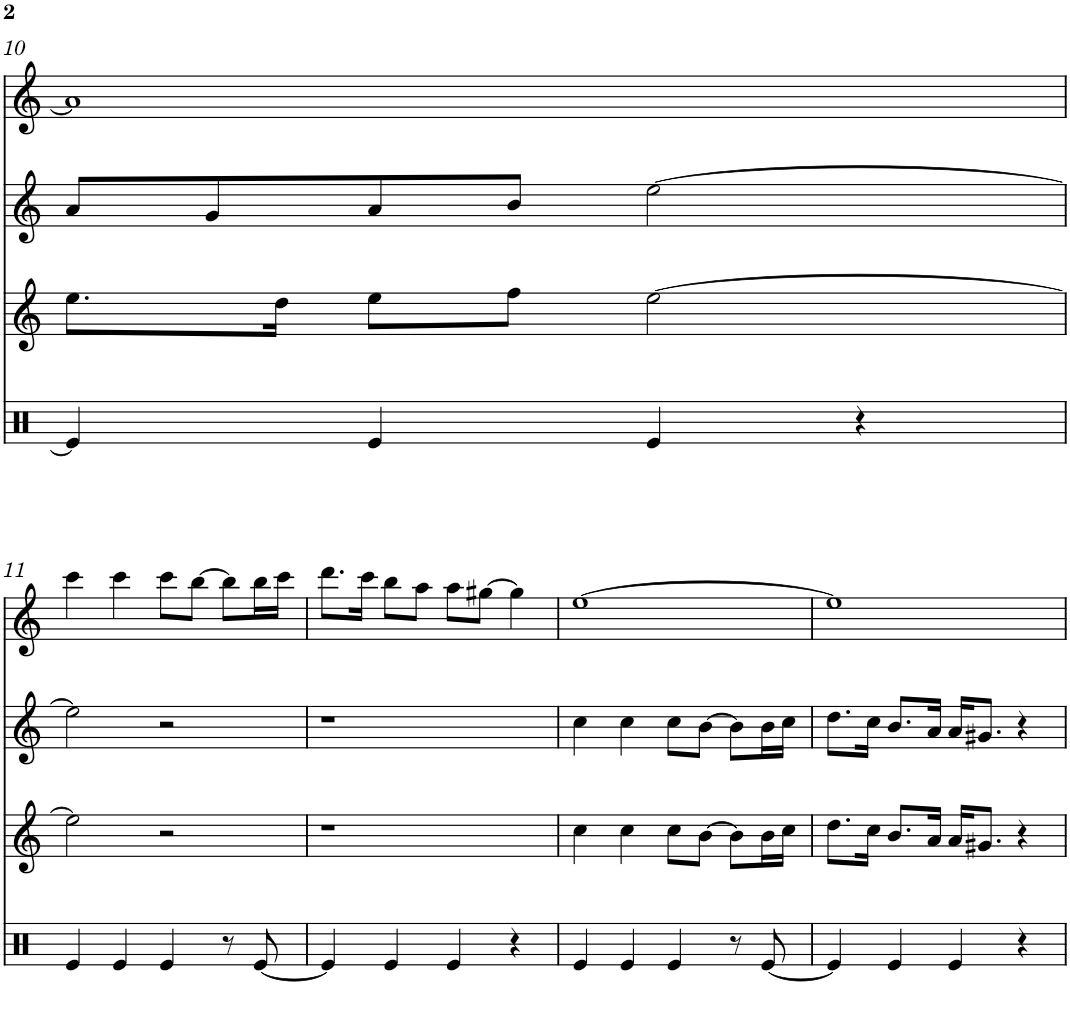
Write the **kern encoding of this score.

**kern	**kern	**kern	**kern
*part4	*part3	*part2	*part1
*staff4	*staff3	*staff2	*staff1
*I"Timbal	*I"Gralla 3	*I"Gralla 2	*I"Gralla 1
!!LO:PB:g=z
*clefX	*clefG2	*clefG2	*clefG2
*k[]	*k[]	*k[]	*k[]
*M4/4	*M4/4	*M4/4	*M4/4
=10	=10	=10	=10
4e/]	8.ee\L	8a/L	1a]
.	.	8g/	.
.	16dd\Jk	.	.
4e/	8ee\L	8a/	.
.	8ff\J	8b/J	.
4e/	[2ee\	[2ee\	.
4r	.	.	.
!!LO:LB:g=z
=11	=11	=11	=11
4e/	2ee\]	2ee\]	4ccc\
4e/	.	.	4ccc\
4e/	2r	2r	8ccc\L
.	.	.	[8bb\J
8r	.	.	8bb\L]
[8e/	.	.	16bb\L
.	.	.	16ccc\JJ
=12	=12	=12	=12
4e/]	1r	1r	8.ddd\L
.	.	.	16ccc\Jk
4e/	.	.	8bb\L
.	.	.	8aa\J
4e/	.	.	8aa\L
.	.	.	[8gg#X\J
4r	.	.	4gg#\]
=13	=13	=13	=13
4e/	4cc\	4cc\	[1ee
4e/	4cc\	4cc\	.
4e/	8cc\L	8cc\L	.
.	[8b\J	[8b\J	.
8r	8b\L]	8b\L]	.
[8e/	16b\L	16b\L	.
.	16cc\JJ	16cc\JJ	.
=14	=14	=14	=14
4e/]	8.dd\L	8.dd\L	1ee]
.	16cc\Jk	16cc\Jk	.
4e/	8.b/L	8.b/L	.
.	16a/Jk	16a/Jk	.
4e/	16a/KL	16a/KL	.
.	8.g#X/J	8.g#X/J	.
4r	4r	4r	.
=	=	=	=
*-	*-	*-	*-
